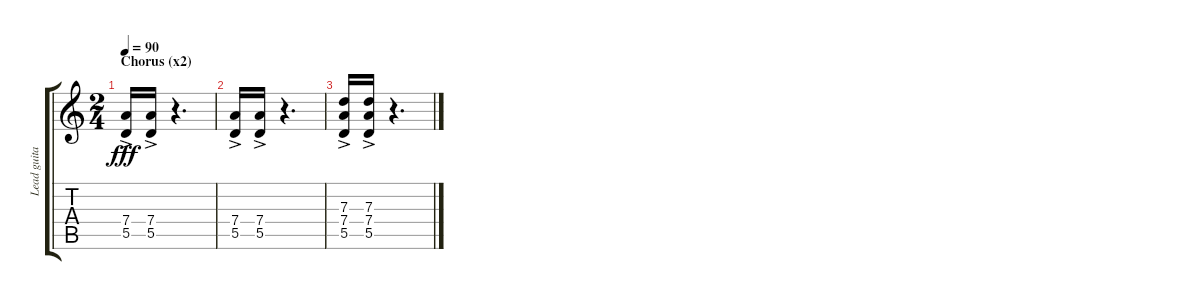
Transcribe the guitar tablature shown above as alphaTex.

\track ("Lead guitar (Luca Turilli)" "Lead guita") {instrument overdrivenguitar}
\staff {score tabs}
\tuning (E4 B3 G3 D3 A2 E2) {hide}
\ts (2 4)
\section ("" "Chorus (x2)")
\tempo 90
\clef g2
\ks c
(7.4 5.5{ac}).16{dy fff} (7.4 5.5{ac}).16 r.4{d} |
(7.4 5.5{ac}).16 (7.4 5.5{ac}).16 r.4{d} |
(7.3 7.4 5.5{ac}).16 (7.3 7.4 5.5{ac}).16 r.4{d}
